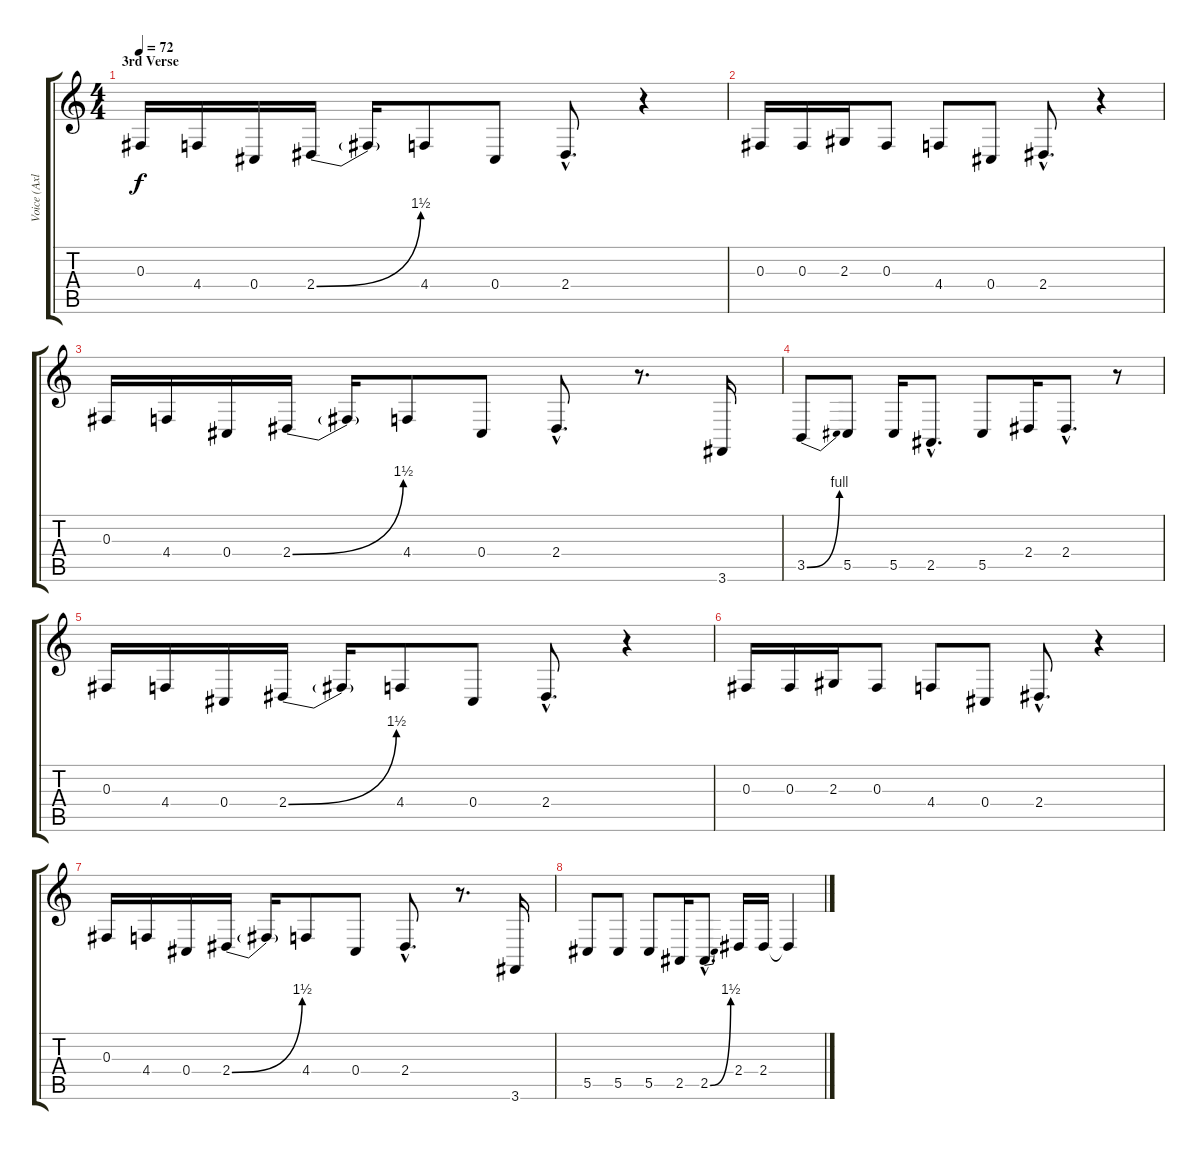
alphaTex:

\track ("Voice (Axl)" "Voice (Axl") {instrument lead2sawtooth}
\staff {score tabs}
\tuning (Eb4 Bb3 Gb3 Db3 Ab2 Eb2) {hide}
\ts (4 4)
\section ("" "3rd Verse")
\tempo 72
\clef g2
\ks c
0.3.16{dy f} 4.4.16 0.4.16 2.4{be (bend 0 0 60 6)}.16 2.4{t}.16 4.4.8 0.4.8 2.4{hac}.8{d} r.4 |
0.3.16 0.3.16 2.3.16 0.3.8 4.4.8 0.4.8 2.4{hac}.8{d} r.4 |
0.3.16 4.4.16 0.4.16 2.4{be (bend 0 0 60 6)}.16 2.4{t}.16 4.4.8 0.4.8 2.4{hac}.8{d} r.8{d} 3.6.16 |
3.5{be (bend 0 0 60 4)}.8 5.5.8 5.5.16 2.5{hac}.8{d} 5.5.8 2.4.16 2.4{hac}.8{d} r.8 |
0.3.16 4.4.16 0.4.16 2.4{be (bend 0 0 60 6)}.16 2.4{t}.16 4.4.8 0.4.8 2.4{hac}.8{d} r.4 |
0.3.16 0.3.16 2.3.16 0.3.8 4.4.8 0.4.8 2.4{hac}.8{d} r.4 |
0.3.16 4.4.16 0.4.16 2.4{be (bend 0 0 60 6)}.16 2.4{t}.16 4.4.8 0.4.8 2.4{hac}.8{d} r.8{d} 3.6.16 |
5.5.8 5.5.8 5.5.8 2.5.16 2.5{be (bend 0 0 60 6) hac}.8{d} 2.4.16 2.4.16 2.4{t}.4
